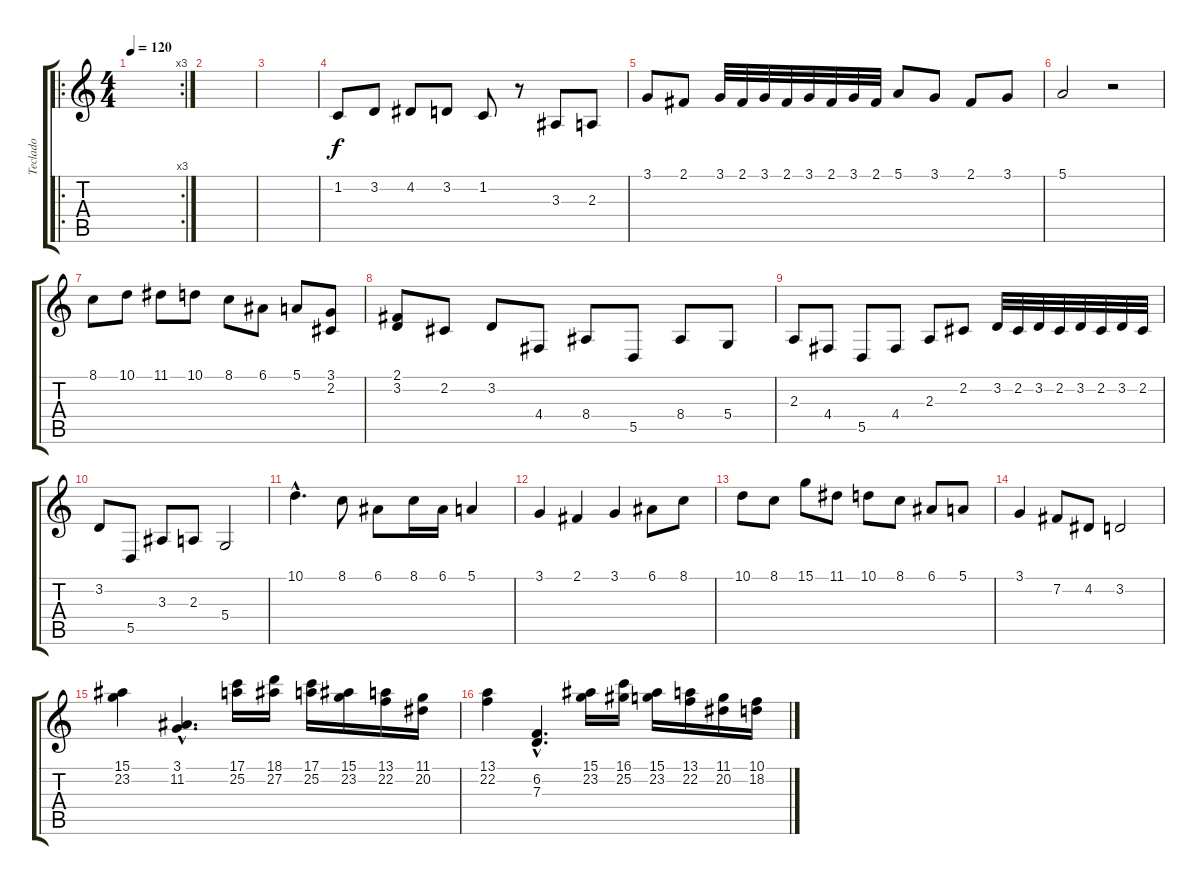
\track ("Teclado" "Teclado") {instrument harpsichord}
\staff {score tabs}
\tuning (E4 B3 G3 D3 A2 E2) {hide}
\ro
\rc 3
\ts (4 4)
\tempo 120
\clef g2
\ks c
|
|
|
1.2.8 3.2.8 4.2.8 3.2.8 1.2.8 r.8 3.3.8 2.3.8 |
3.1.8 2.1.8 3.1.32 2.1.32 3.1.32 2.1.32 3.1.32 2.1.32 3.1.32 2.1.32 5.1.8 3.1.8 2.1.8 3.1.8 |
5.1.2 r.2 |
8.1.8 10.1.8 11.1.8 10.1.8 8.1.8 6.1.8 5.1.8 (3.1 2.2).8 |
(2.1 3.2).8 2.2.8 3.2.8 4.4.8 8.4.8 5.5.8 8.4.8 5.4.8 |
2.3.8 4.4.8 5.5.8 4.4.8 2.3.8 2.2.8 3.2.32 2.2.32 3.2.32 2.2.32 3.2.32 2.2.32 3.2.32 2.2.32 |
3.2.8 5.5.8 3.3.8 2.3.8 5.4.2 |
10.1{hac}.4{d} 8.1.8 6.1.8 8.1.16 6.1.16 5.1.4 |
3.1.4 2.1.4 3.1.4 6.1.8 8.1.8 |
10.1.8 8.1.8 15.1.8 11.1.8 10.1.8 8.1.8 6.1.8 5.1.8 |
3.1.4 7.2.8 4.2.8 3.2.2 |
(15.1 23.2).4 (3.1{hac} 11.2{hac}).4{d} (17.1 25.2).16 (18.1 27.2).16 (17.1 25.2).16 (15.1 23.2).16 (13.1 22.2).16 (11.1 20.2).16 |
(13.1 22.2).4 (6.2{hac} 7.3{hac}).4{d} (15.1 23.2).16 (16.1 25.2).16 (15.1 23.2).16 (13.1 22.2).16 (11.1 20.2).16 (10.1 18.2).16
